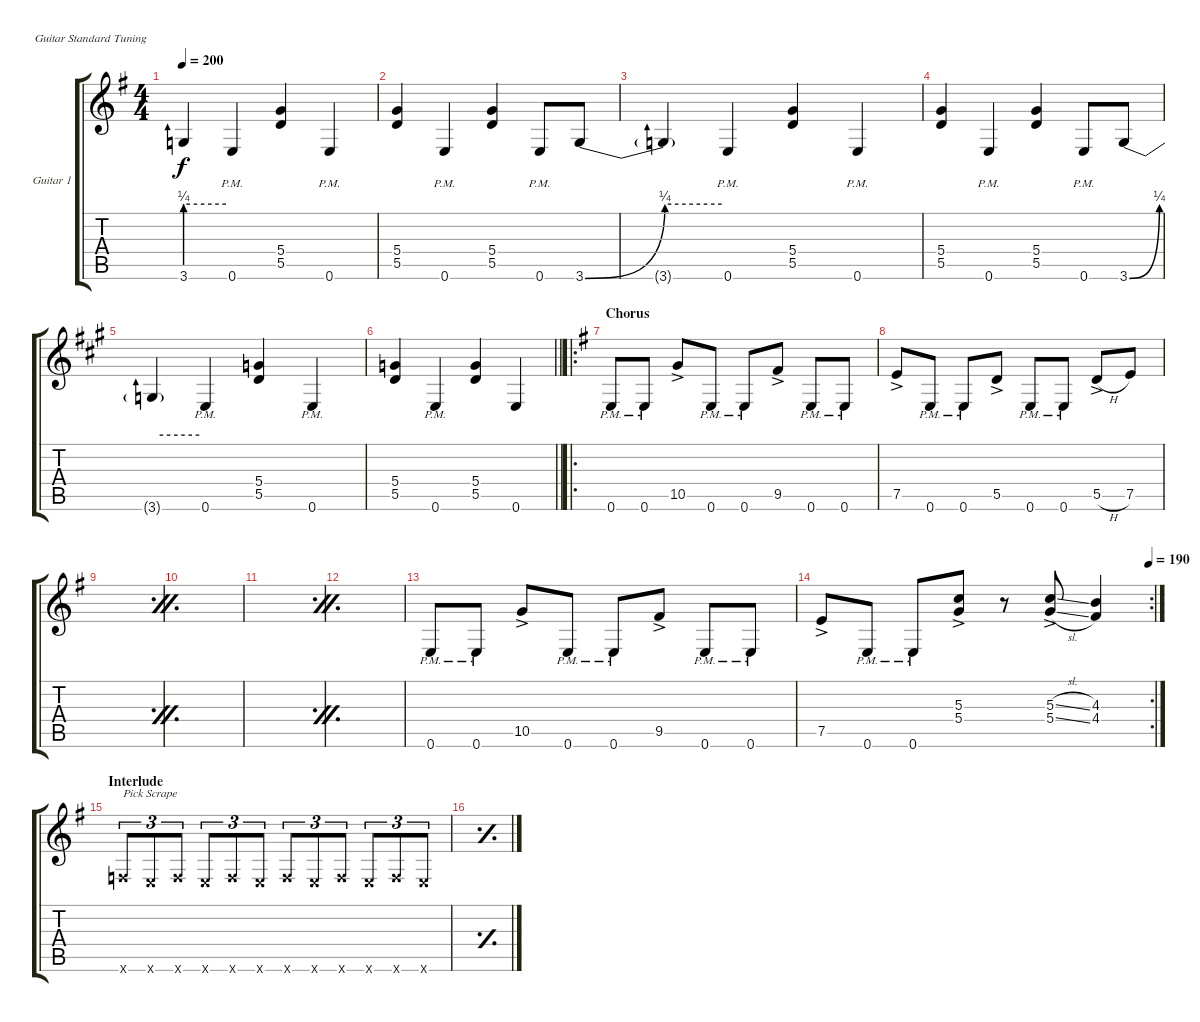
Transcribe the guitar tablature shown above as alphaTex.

\bracketExtendMode groupsimilarinstruments
\firstSystemTrackNameOrientation horizontal
\otherSystemsTrackNameOrientation horizontal
\track ("Guitar 1" "Guitar 1") {instrument distortionguitar}
\staff {score tabs}
\tuning (E4 B3 G3 D3 A2 E2)
\ts (4 4)
\tempo 200
\clef g2
\ks g
3.6{be (hold 0 1 60 1) t}.4{dy f} 0.6{pm}.4 (5.4 5.5).4 0.6{pm}.4 |
(5.4 5.5).4 0.6{pm}.4 (5.4 5.5).4 0.6{pm}.8 3.6{be (bend 0 0 60 1)}.8 |
3.6{be (hold 0 1 60 1) t}.4 0.6{pm}.4 (5.4 5.5).4 0.6{pm}.4 |
(5.4 5.5).4 0.6{pm}.4 (5.4 5.5).4 0.6{pm}.8 3.6{be (bend 0 0 60 1)}.8 |
\ks a
3.6{be (hold 0 1 60 1) t}.4 0.6{pm}.4 (5.4 5.5).4 0.6{pm}.4 |
\barLineRight lightlight
(5.4 5.5).4 0.6{pm}.4 (5.4 5.5).4 0.6.4 |
\ro
\section ("" "Chorus")
\ks g
0.6{pm}.8 0.6{pm}.8 10.5{ac}.8 0.6{pm}.8 0.6{pm}.8 9.5{ac}.8 0.6{pm}.8 0.6{pm}.8 |
7.5{ac}.8 0.6{pm}.8 0.6{pm}.8 5.5{ac}.8 0.6{pm}.8 0.6{pm}.8 5.5{h ac}.8 7.5.8 |
\simile firstofdouble
|
\simile secondofdouble
|
\simile firstofdouble
|
\simile secondofdouble
|
\simile none
0.6{pm}.8 0.6{pm}.8 10.5{ac}.8 0.6{pm}.8 0.6{pm}.8 9.5{ac}.8 0.6{pm}.8 0.6{pm}.8 |
\rc 2
\tempo (190 1)
7.5{ac}.8 0.6{pm}.8 0.6{pm}.8 (5.3{ac} 5.4{ac}).8 r.8 (5.3{sl ac} 5.4{sl ac}).8 (4.3 4.4).4 |
\section ("" "Interlude")
1.6{x}.8{tu (3 2) txt "Pick Scrape"} 0.6{x}.8{tu (3 2)} 1.6{x}.8{tu (3 2)} 0.6{x}.8{tu (3 2)} 1.6{x}.8{tu (3 2)} 0.6{x}.8{tu (3 2)} 1.6{x}.8{tu (3 2)} 0.6{x}.8{tu (3 2)} 1.6{x}.8{tu (3 2)} 0.6{x}.8{tu (3 2)} 1.6{x}.8{tu (3 2)} 0.6{x}.8{tu (3 2)} |
\simile simple
